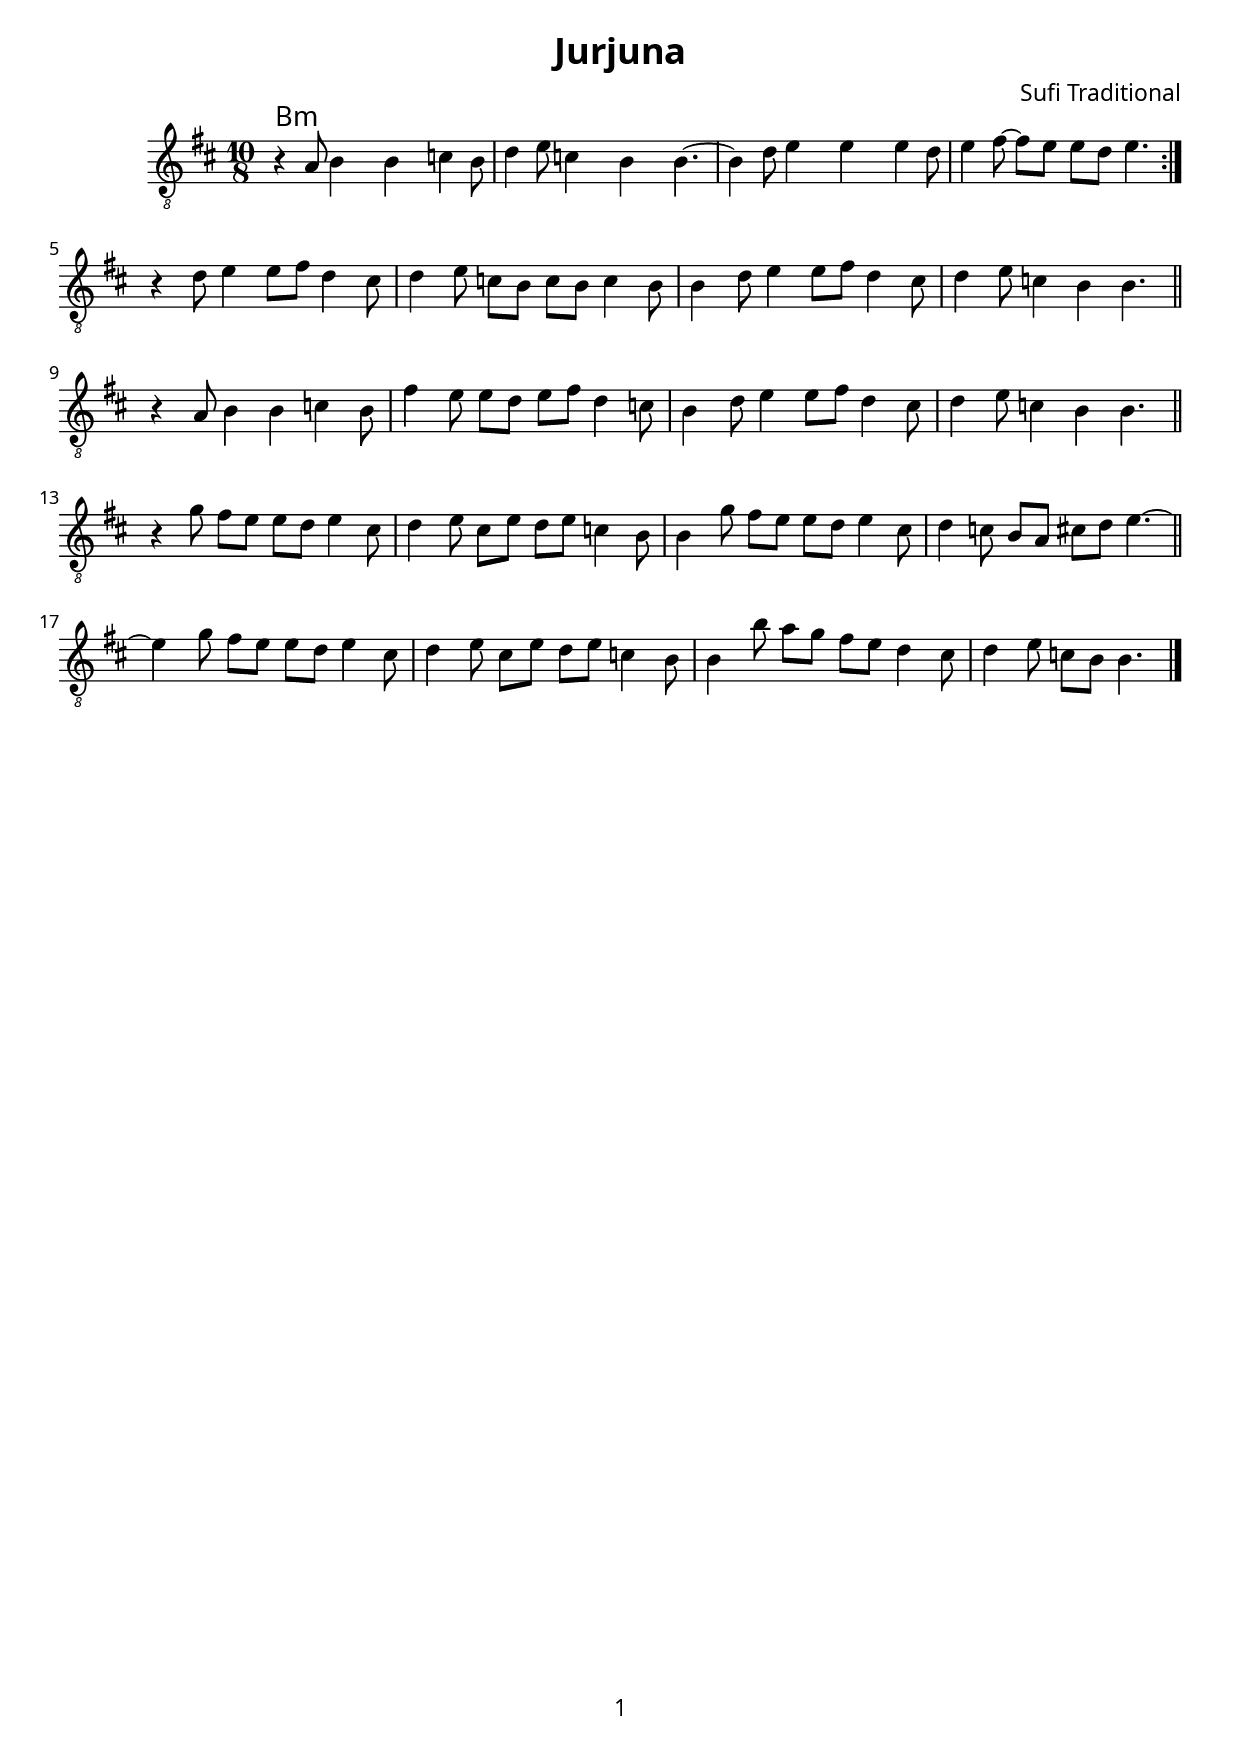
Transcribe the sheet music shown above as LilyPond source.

% DEFINIZIONI {{{
\version "2.18.2"

\header {
  title = "Jurjuna"
  composer = "Sufi Traditional"
}

\paper{
  print-first-page-number = ##t
  oddHeaderMarkup = \markup \null
  evenHeaderMarkup = \markup \null
  oddFooterMarkup = \markup {
    \fill-line {
      \on-the-fly \print-page-number-check-first
      \fromproperty #'page:page-number-string
    }
  }
  evenFooterMarkup = \oddFooterMarkup
  #(set-global-staff-size 10)

  myStaffSize = #20
  fonts = #(make-pango-font-tree
  "FontAwesome"
  "FontAwesome"
  "FontAwesome"
  (/ myStaffSize 20))
}

global = {
  \key b \minor
  \numericTimeSignature
  \time #'(3 2 2 3) 10/8
  \set Score.markFormatter = #format-mark-box-alphabet
}
%}}}


tema = {
  \repeat volta 2 {
    r4 a8 b4 b c b8 |
    d4 e8 c4 b b4.~ |\noBreak
    b4 d8 e4 e e d8 |\noBreak
    e4 fis8~ fis8 e e d e4.|
  }
  r4 d8 e4 e8 fis d4 cis8|
  d4 e8 c b c b c4 b8|
  b4 d8 e4 e8 fis d4 cis8|
  d4 e8 c4 b b4.|\bar"||" \break

  r4 a8 b4 b c b8 |
  fis'4 e8 e d e fis d4 c8|
  b4 d8 e4 e8 fis d4 cis8|
  d4 e8 c4 b b4.|\bar"||" \break

  r4 g'8 fis e e d e4 cis8 |
  d4 e8 cis e d e c4 b8 |
  b4 g'8 fis e e d e4 cis8 |
  d4 c8 b a cis d e4.~ |\bar"||" \break

  e4 g8 fis e e d e4 cis8 |
  d4 e8 cis e d e c4 b8 |
  b4 b'8 a g fis e d4 cis8 |
  d4 e8 c b b4.| \bar"|."
}

accordi = \chordmode{
  \set chordChanges = ##t
  \repeat volta 2{
     b4.:m b4:m b4:m b4.:m |
     b4.:m b4:m b4:m b4.:m |
     b4.:m b4:m b4:m b4.:m |
     b4.:m b4:m b4:m b4.:m |
  }
}

% SCORE {{{
tema = \relative c' {
  \global 
  \tema
}

chordsPart ={
  \new ChordNames {
    \accordi
  }
}

temaPart = \new Staff \with {
  instrumentName = ""
  midiInstrument = "piano"
} { \clef "treble_8" \tema }

\book{
  \bookOutputSuffix "Score"
  \score {
    <<
      \chordsPart
      \temaPart
    >>
    \layout {
    }
    \midi {
      \context {
        \Score
        tempoWholesPerMinute = #(ly:make-moment 80 4)
      }
    }
  }
}
% }}}
